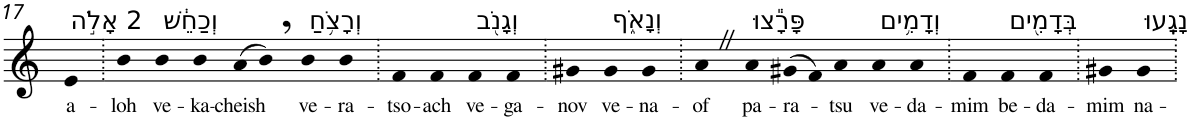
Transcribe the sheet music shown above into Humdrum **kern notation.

**kern	**text
*part1	*part1
*staff1	*staff1
*I"Piano	*
*I'Pno	*
!!LO:PB:g=z
*clefG2	*
*k[]	*
=17	=17
!LO:TX:a:t=2 אָלֹ֣ה	!
!	!LO:LY:b
4e	a-
=18.	=18.
!	!LO:LY:b
4b	-loh
!LO:TX:a:t=וְכַחֵ֔שׁ	!
!	!LO:LY:b
4b	ve-
!	!LO:LY:b
4b	-ka-
!	!LO:LY:b
(>8a	-cheish
8b,)	.
!LO:TX:a:t=וְרָצֹ֥חַ	!
!	!LO:LY:b
4b	ve-
!	!LO:LY:b
4b	-ra-
=19.	=19.
!	!LO:LY:b
4f	-tso-
!	!LO:LY:b
4f	-ach
!LO:TX:a:t=וְגָנֹ֖ב	!
!	!LO:LY:b
4f	ve-
!	!LO:LY:b
4f	-ga-
=20.	=20.
!	!LO:LY:b
4g#X	-nov
!LO:TX:a:t=וְנָאֹ֑ף	!
!	!LO:LY:b
4g#	ve-
!	!LO:LY:b
4g#	-na-
=21.	=21.
!	!LO:LY:b
4aZ	-of
!LO:TX:a:t=פָּרָ֕צוּ	!
!	!LO:LY:b
4a	pa-
!	!LO:LY:b
(>8g#X	-ra-
8f)	.
!	!LO:LY:b
4a	-tsu
!LO:TX:a:t=וְדָמִ֥ים	!
!	!LO:LY:b
4a	ve-
!	!LO:LY:b
4a	-da-
=22.	=22.
!	!LO:LY:b
4f	-mim
!LO:TX:a:t=בְּדָמִ֖ים	!
!	!LO:LY:b
4f	be-
!	!LO:LY:b
4f	-da-
=23.	=23.
!	!LO:LY:b
4g#X	-mim
!LO:TX:a:t=נָגָֽעוּ	!
!	!LO:LY:b
4g#	na-
=.	=.
*-	*-
